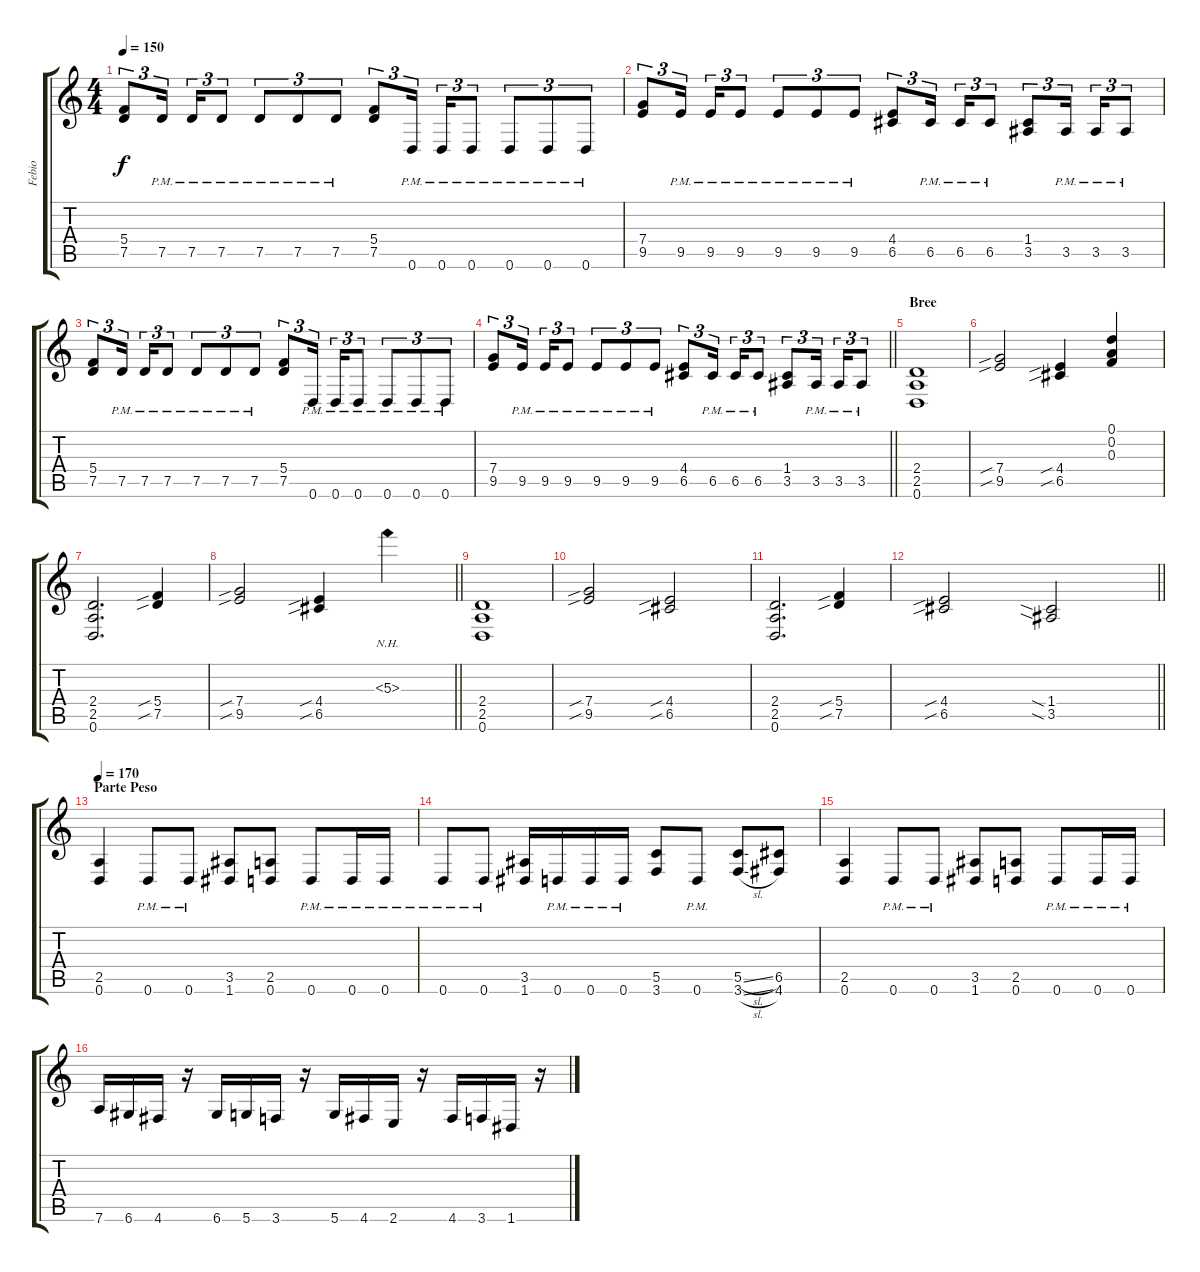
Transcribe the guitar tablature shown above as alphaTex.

\track ("Febio" "Febio") {instrument distortionguitar}
\staff {score tabs}
\tuning (D4 A3 F3 C3 G2 D2) {hide}
\ts (4 4)
\tempo 150
\clef g2
\ks c
(5.4 7.5).8{tu (3 2) dy f} 7.5{pm}.16{tu (3 2) beam splitsecondary} 7.5{pm}.16{tu (3 2)} 7.5{pm}.8{tu (3 2)} 7.5{pm}.8{tu (3 2)} 7.5{pm}.8{tu (3 2)} 7.5{pm}.8{tu (3 2)} (5.4 7.5).8{tu (3 2)} 0.6{pm}.16{tu (3 2) beam splitsecondary} 0.6{pm}.16{tu (3 2)} 0.6{pm}.8{tu (3 2)} 0.6{pm}.8{tu (3 2)} 0.6{pm}.8{tu (3 2)} 0.6{pm}.8{tu (3 2)} |
(7.4 9.5).8{tu (3 2)} 9.5{pm}.16{tu (3 2) beam splitsecondary} 9.5{pm}.16{tu (3 2)} 9.5{pm}.8{tu (3 2)} 9.5{pm}.8{tu (3 2)} 9.5{pm}.8{tu (3 2)} 9.5{pm}.8{tu (3 2)} (4.4 6.5).8{tu (3 2)} 6.5{pm}.16{tu (3 2) beam splitsecondary} 6.5{pm}.16{tu (3 2)} 6.5{pm}.8{tu (3 2)} (1.4 3.5).8{tu (3 2)} 3.5{pm}.16{tu (3 2) beam splitsecondary} 3.5{pm}.16{tu (3 2)} 3.5{pm}.8{tu (3 2)} |
(5.4 7.5).8{tu (3 2)} 7.5{pm}.16{tu (3 2) beam splitsecondary} 7.5{pm}.16{tu (3 2)} 7.5{pm}.8{tu (3 2)} 7.5{pm}.8{tu (3 2)} 7.5{pm}.8{tu (3 2)} 7.5{pm}.8{tu (3 2)} (5.4 7.5).8{tu (3 2)} 0.6{pm}.16{tu (3 2) beam splitsecondary} 0.6{pm}.16{tu (3 2)} 0.6{pm}.8{tu (3 2)} 0.6{pm}.8{tu (3 2)} 0.6{pm}.8{tu (3 2)} 0.6{pm}.8{tu (3 2)} |
\barLineRight lightlight
(7.4 9.5).8{tu (3 2)} 9.5{pm}.16{tu (3 2) beam splitsecondary} 9.5{pm}.16{tu (3 2)} 9.5{pm}.8{tu (3 2)} 9.5{pm}.8{tu (3 2)} 9.5{pm}.8{tu (3 2)} 9.5{pm}.8{tu (3 2)} (4.4 6.5).8{tu (3 2)} 6.5{pm}.16{tu (3 2) beam splitsecondary} 6.5{pm}.16{tu (3 2)} 6.5{pm}.8{tu (3 2)} (1.4 3.5).8{tu (3 2)} 3.5{pm}.16{tu (3 2) beam splitsecondary} 3.5{pm}.16{tu (3 2)} 3.5{pm}.8{tu (3 2)} |
\section ("" "Bree")
(2.4 2.5 0.6).1 |
(7.4{sib} 9.5{sib}).2 (4.4{sib} 6.5{sib}).4 (0.1 0.2 0.3).4 |
(2.4 2.5 0.6).2{d} (5.4{sib} 7.5{sib}).4 |
\barLineRight lightlight
(7.4{sib} 9.5{sib}).2 (4.4{sib} 6.5{sib}).4 5.3{nh}.4 |
(2.4 2.5 0.6).1 |
(7.4{sib} 9.5{sib}).2 (4.4{sib} 6.5{sib}).2 |
(2.4 2.5 0.6).2{d} (5.4{sib} 7.5{sib}).4 |
\barLineRight lightlight
(4.4{sib} 6.5{sib}).2 (1.4{sia} 3.5{sia}).2 |
\section ("" "Parte Peso")
\tempo 170
(2.5 0.6).4 0.6{pm}.8 0.6{pm}.8 (3.5 1.6).8 (2.5 0.6).8 0.6{pm}.8 0.6{pm}.16 0.6{pm}.16 |
0.6{pm}.8 0.6{pm}.8 (3.5 1.6).16 0.6{pm}.16 0.6{pm}.16 0.6{pm}.16 (5.5 3.6).8 0.6{pm}.8 (5.5{sl} 3.6{sl}).8 (6.5 4.6).8 |
(2.5 0.6).4 0.6{pm}.8 0.6{pm}.8 (3.5 1.6).8 (2.5 0.6).8 0.6{pm}.8 0.6{pm}.16 0.6{pm}.16 |
7.6.16 6.6.16 4.6.16 r.16 6.6.16 5.6.16 3.6.16 r.16 5.6.16 4.6.16 2.6.16 r.16 4.6.16 3.6.16 1.6.16 r.16
